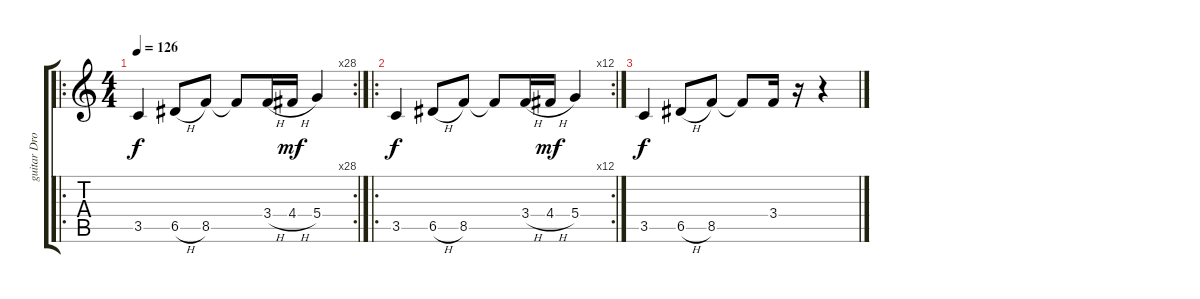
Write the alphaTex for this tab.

\track ("guitar Dropped D" "guitar Dro") {instrument acousticguitarsteel}
\staff {score tabs}
\tuning (E4 B3 G3 D3 A2 D2) {hide}
\ro
\rc 28
\ts (4 4)
\tempo 126
\clef g2
\ks c
3.5.4{dy f} 6.5{h}.8 8.5.8 8.5{t}.8 3.4{h}.16 4.4{h}.16{dy mf} 5.4.4 |
\ro
\rc 12
3.5.4{dy f} 6.5{h}.8 8.5.8 8.5{t}.8 3.4{h}.16 4.4{h}.16{dy mf} 5.4.4 |
3.5.4{dy f} 6.5{h}.8 8.5.8 8.5{t}.8 3.4.16 r.16 r.4
